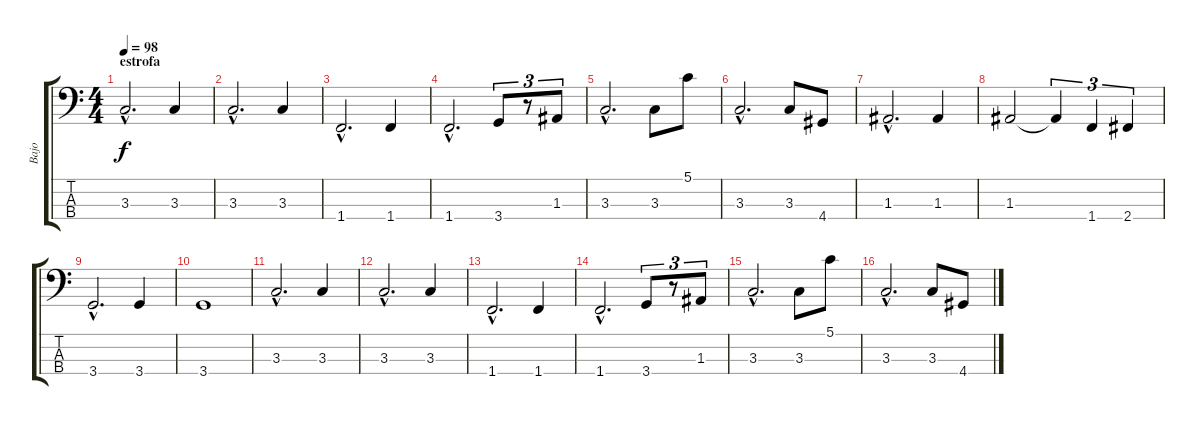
\track ("Bajo" "Bajo") {instrument electricbassfinger}
\staff {score tabs}
\tuning (G2 D2 A1 E1) {hide}
\ts (4 4)
\section ("" "estrofa")
\tempo 98
\clef f4
\ks c
3.3{hac}.2{d dy f} 3.3.4 |
3.3{hac}.2{d} 3.3.4 |
1.4{hac}.2{d} 1.4.4 |
1.4{hac}.2{d} 3.4.8{tu (3 2)} r.8{tu (3 2)} 1.3.8{tu (3 2)} |
3.3{hac}.2{d} 3.3.8 5.1.8 |
3.3{hac}.2{d} 3.3.8 4.4.8 |
1.3{hac}.2{d} 1.3.4 |
1.3.2 1.3{t}.4{tu (3 2)} 1.4.4{tu (3 2)} 2.4.4{tu (3 2)} |
3.4{hac}.2{d} 3.4.4 |
3.4.1 |
\section ("" "")
3.3{hac}.2{d} 3.3.4 |
3.3{hac}.2{d} 3.3.4 |
1.4{hac}.2{d} 1.4.4 |
1.4{hac}.2{d} 3.4.8{tu (3 2)} r.8{tu (3 2)} 1.3.8{tu (3 2)} |
3.3{hac}.2{d} 3.3.8 5.1.8 |
3.3{hac}.2{d} 3.3.8 4.4.8
